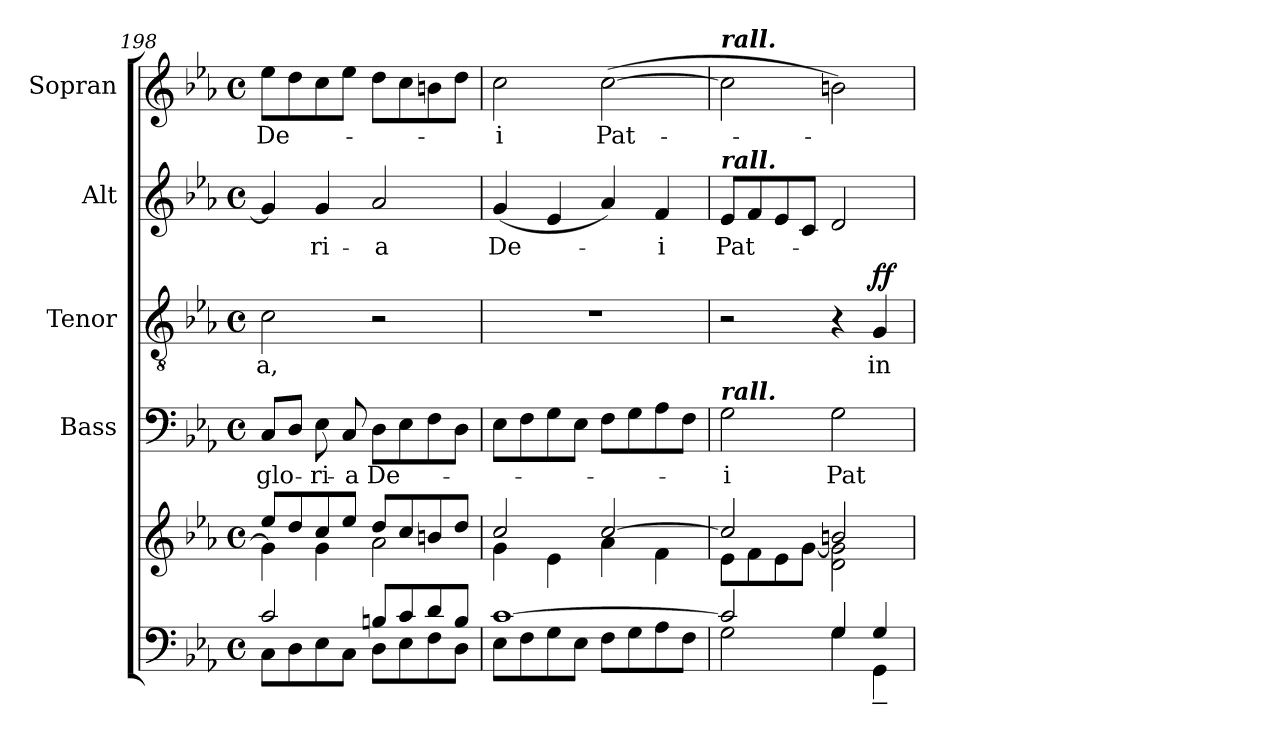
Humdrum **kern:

**kern	**kern	**kern	**text	**kern	**text	**dynam	**kern	**text	**kern	**text
*part5	*part5	*part4	*part4	*part3	*part3	*part3	*part2	*part2	*part1	*part1
*staff6	*staff5	*staff4	*staff4	*staff3	*staff3	*staff3	*staff2	*staff2	*staff1	*staff1
*	*	*I"Bass	*	*I"Tenor	*	*	*I"Alt	*	*I"Sopran	*
*	*	*I'B.	*	*I'T.	*	*	*I'A.	*	*I'S.	*
!!LO:PB:g=z
*clefF4	*clefG2	*clefF4	*	*clefGv2	*	*	*clefG2	*	*clefG2	*
*k[b-e-a-]	*k[b-e-a-]	*k[b-e-a-]	*	*k[b-e-a-]	*	*	*k[b-e-a-]	*	*k[b-e-a-]	*
*E-:	*E-:	*E-:	*	*E-:	*	*	*E-:	*	*E-:	*
*M4/4	*M4/4	*M4/4	*	*M4/4	*	*	*M4/4	*	*M4/4	*
*met(c)	*met(c)	*met(c)	*	*met(c)	*	*	*met(c)	*	*met(c)	*
=198	=198	=198	=198	=198	=198	=198	=198	=198	=198	=198
*^	*^	*	*	*	*	*	*	*	*	*
!	!	!	!	!	!LO:LY:b	!	!LO:LY:b	!	!	!	!	!LO:LY:b
2c/	8C\L	8ee-/L	4g\]	8C/L	glo-	2c\	-a,	.	4g/]	.	8ee-\L	De-
.	8D\	8dd/	.	8D/J	.	.	.	.	.	.	8dd\	.
!	!	!	!	!	!LO:LY:b	!	!	!	!	!LO:LY:b	!	!
.	8E-\	8cc/	4g\	8E-\	-ri-	.	.	.	4g/	-ri-	8cc\	.
!	!	!	!	!	!LO:LY:b	!	!	!	!	!	!	!
.	8C\J	8ee-/J	.	8C/	-a	.	.	.	.	.	8ee-\J	.
!	!	!	!	!	!LO:LY:b	!	!	!	!	!LO:LY:b	!	!
8Bn/L	8D\L	8dd/L	2a-\	8D\L	De-	2r	.	.	2a-/	-a	8dd\L	.
8c/	8E-\	8cc/	.	8E-\	.	.	.	.	.	.	8cc\	.
8d/	8F\	8bn/	.	8F\	.	.	.	.	.	.	8bn\	.
8B/J	8D\J	8dd/J	.	8D\J	.	.	.	.	.	.	8dd\J	.
=199	=199	=199	=199	=199	=199	=199	=199	=199	=199	=199	=199	=199
!	!	!	!	!	!	!	!	!	!	!LO:LY:b	!	!LO:LY:b
[>1c	8E-\L	2cc/	4g\	8E-\L	.	1r	.	.	(<4g/	De-	2cc\	-i
.	8F\	.	.	8F\	.	.	.	.	.	.	.	.
.	8G\	.	4e-\	8G\	.	.	.	.	4e-/	.	.	.
.	8E-\J	.	.	8E-\J	.	.	.	.	.	.	.	.
!	!	!	!	!	!	!	!	!	!	!	!	!LO:LY:b
.	8F\L	[>2cc/	4a-\	8F\L	.	.	.	.	4a-/)	.	(>[2cc\	Pat-
.	8G\	.	.	8G\	.	.	.	.	.	.	.	.
!	!	!	!	!	!	!	!	!	!	!LO:LY:b	!	!
.	8A-\	.	4f\	8A-\	.	.	.	.	4f/	-i	.	.
.	8F\J	.	.	8F\J	.	.	.	.	.	.	.	.
=200	=200	=200	=200	=200	=200	=200	=200	=200	=200	=200	=200	=200
!	!	!	!	!	!	!	!	!	!	!	!LO:TX:a:Bi:t=rall.	!
!	!	!	!	!	!	!	!	!	!LO:TX:a:Bi:t=rall.	!	!	!
!	!	!	!	!LO:TX:a:Bi:t=rall.	!	!	!	!	!	!	!	!
!	!	!	!	!	!LO:LY:b	!	!	!	!	!LO:LY:b	!	!
2c/]	2G\	2cc/]	8e-\L	2G\	-i	2r	.	.	8e-/L	Pat-	2cc\]	.
.	.	.	8f\	.	.	.	.	.	8f/	.	.	.
.	.	.	8e-\	.	.	.	.	.	8e-/	.	.	.
.	.	.	[<8g\J	.	.	.	.	.	8c/J	.	.	.
!	!	!	!	!	!LO:LY:b	!	!	!	!	!	!	!
4G/	4G\	2bn/	2d\ 2g\]	2G\	Pat-	4r	.	.	2d/	.	2bn\)	.
!	!	!	!	!	!	!	!LO:LY:b	!LO:DY:a	!	!	!	!
4G/	4GG~<\	.	.	.	.	4G/	in	ff	.	.	.	.
*v	*v	*	*	*	*	*	*	*	*	*	*	*
*	*v	*v	*	*	*	*	*	*	*	*	*
=	=	=	=	=	=	=	=	=	=	=
*-	*-	*-	*-	*-	*-	*-	*-	*-	*-	*-
